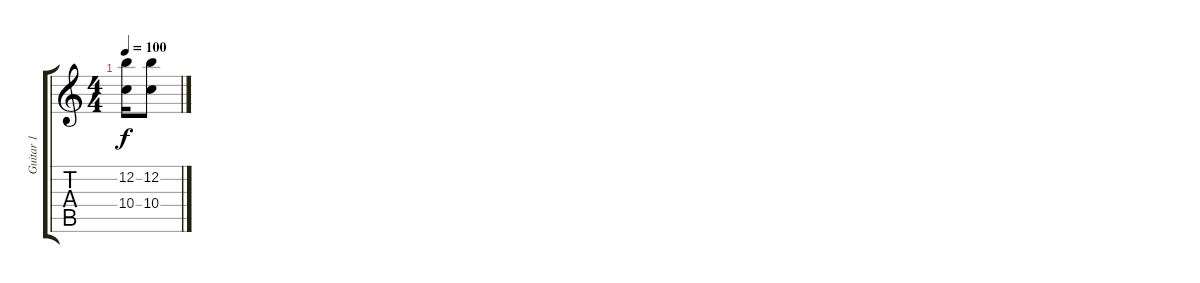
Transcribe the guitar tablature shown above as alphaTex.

\track ("Guitar 1" "Guitar 1") {instrument distortionguitar}
\staff {score tabs}
\tuning (E4 B3 G3 D3 A2 D2) {hide}
\ts (4 4)
\tempo 100
\clef g2
\ks c
(12.2 10.4).16{dy f} (12.2 10.4).8
